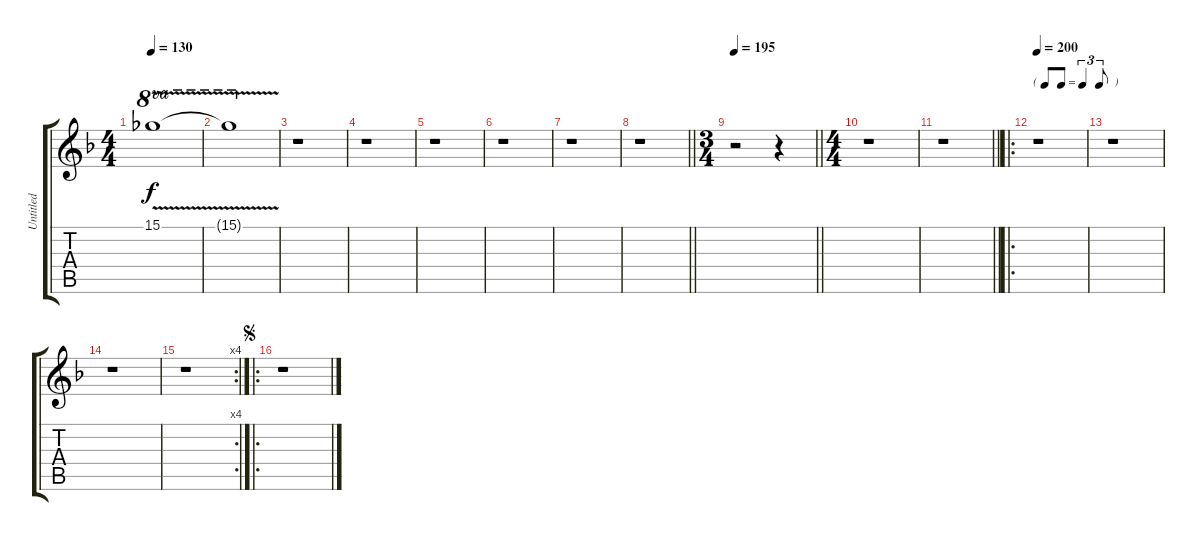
\track ("Untitled" "Untitled") {instrument overdrivenguitar}
\staff {score tabs}
\tuning (Eb4 Bb3 Gb3 Db3 Ab2 Eb2) {hide}
\ts (4 4)
\tempo 130
\clef g2
\ks f
15.1{v}.1{ot 8va dy f} |
15.1{v t}.1{ot 8va} |
r.1 |
r.1 |
r.1 |
r.1 |
r.1 |
\barLineRight lightlight
r.1 |
\ts (3 4)
\tempo 195
\barLineRight lightlight
r.2 r.4 |
\ts (4 4)
r.1 |
\barLineRight lightlight
r.1 |
\ro
\tf triplet8th
\tempo 200
r.1 |
r.1 |
r.1 |
\rc 4
r.1 |
\ro
\jump segno
r.1
